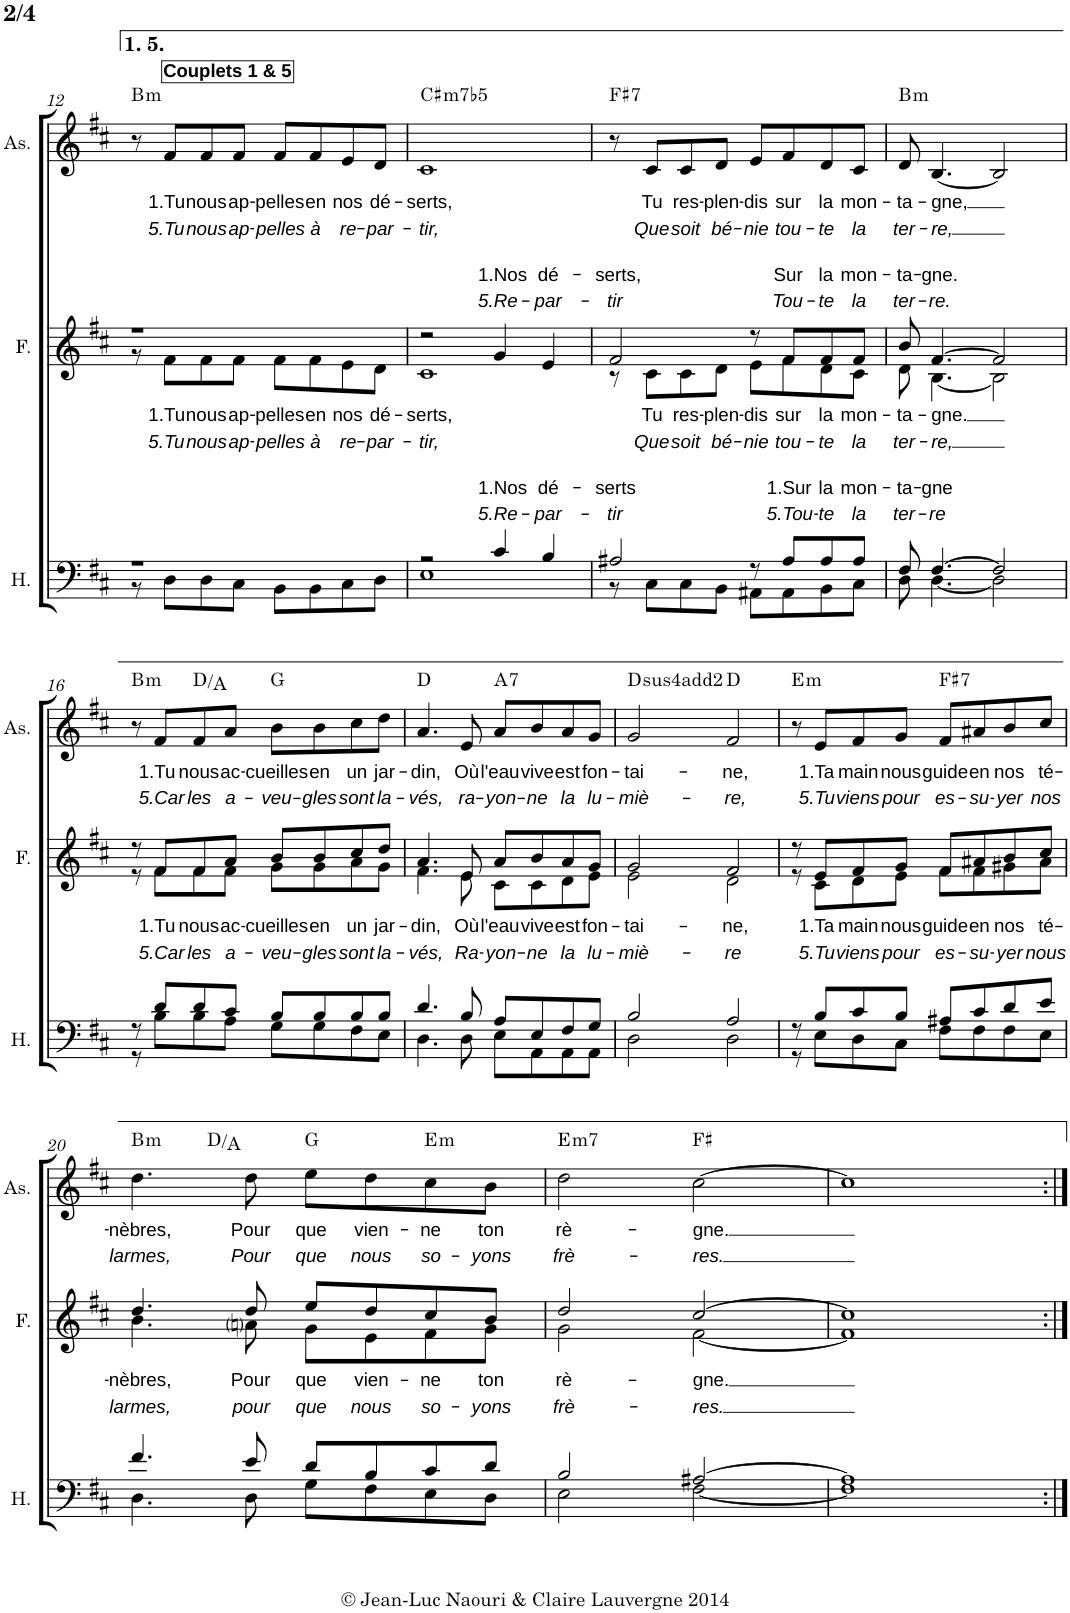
**kern	**text	**text	**kern	**text	**text	**kern	**text	**text	**harte
*part3	*part3	*part3	*part2	*part2	*part2	*part1	*part1	*part1	*part1
*staff3	*staff3	*staff3	*staff2	*staff2	*staff2	*staff1	*staff1	*staff1	*
*I"Hommes	*	*	*I"Femmes	*	*	*I"Assemblée	*	*	*
*I'H.	*	*	*I'F.	*	*	*I'As.	*	*	*
!!LO:PB:g=z
*clefF4	*	*	*clefG2	*	*	*clefG2	*	*	*
*k[f#c#]	*	*	*k[f#c#]	*	*	*k[f#c#]	*	*	*
*M4/4	*	*	*M4/4	*	*	*M4/4	*	*	*
=12	=12	=12	=12	=12	=12	=12	=12	=12	=12
*^	*	*	*^	*	*	*	*	*	*
!	!	!	!	!	!	!	!	!	!	!	!LO:H:kt=m
1r	8r	.	.	1r	8r	.	.	8r	.	.	B:min
!	!	!	!	!	!	!	!	!LO:TX:a:B:t=Couplets 1 & 5	!	!	!
!	!	!	!	!	!	!LO:LY:b	!LO:LY:b	!	!LO:LY:b	!LO:LY:b	!
.	8D\L	.	.	.	8f#\L	1.Tu	5.Tu	8f#/L	1.Tu	5.Tu	.
!	!	!	!	!	!	!LO:LY:b	!LO:LY:b	!	!LO:LY:b	!LO:LY:b	!
.	8D\	.	.	.	8f#\	nous	nous	8f#/	nous	nous	.
!	!	!	!	!	!	!LO:LY:b	!LO:LY:b	!	!LO:LY:b	!LO:LY:b	!
.	8C#\J	.	.	.	8f#\J	ap-	ap-	8f#/J	ap-	ap-	.
!	!	!	!	!	!	!LO:LY:b	!LO:LY:b	!	!LO:LY:b	!LO:LY:b	!
.	8BB\L	.	.	.	8f#\L	-pelles	-pelles	8f#/L	-pelles	-pelles	.
!	!	!	!	!	!	!LO:LY:b	!LO:LY:b	!	!LO:LY:b	!LO:LY:b	!
.	8BB\	.	.	.	8f#\	en	à	8f#/	en	à	.
!	!	!	!	!	!	!LO:LY:b	!LO:LY:b	!	!LO:LY:b	!LO:LY:b	!
.	8C#\	.	.	.	8e\	nos	re-	8e/	nos	re-	.
!	!	!	!	!	!	!LO:LY:b	!LO:LY:b	!	!LO:LY:b	!LO:LY:b	!
.	8D\J	.	.	.	8d\J	dé-	-par-	8d/J	dé-	par-	.
=13	=13	=13	=13	=13	=13	=13	=13	=13	=13	=13	=13
!	!	!	!	!	!	!LO:LY:b	!LO:LY:b	!	!LO:LY:b	!LO:LY:b	!LO:H:kt=m7b5
2r	1E	.	.	2r	1c#	-serts,	-tir,	1c#	-serts,	-tir,	C#:hdim7
!	!	!LO:LY:a	!LO:LY:a	!	!	!LO:LY:a	!LO:LY:a	!	!	!	!
4c#/	.	1.Nos	5.Re-	4g/	.	1.Nos	5.Re-	.	.	.	.
!	!	!LO:LY:a	!LO:LY:a	!	!	!LO:LY:a	!LO:LY:a	!	!	!	!
4B/	.	dé-	-par-	4e/	.	dé-	-par-	.	.	.	.
=14	=14	=14	=14	=14	=14	=14	=14	=14	=14	=14	=14
!	!	!LO:LY:a	!LO:LY:a	!	!	!LO:LY:a	!LO:LY:a	!	!	!	!LO:H:kt=7
2A#X/	8r	-serts	-tir	2f#/	8r	-serts,	-tir	8r	.	.	F#:7
!	!	!	!	!	!	!LO:LY:b	!LO:LY:b	!	!LO:LY:b	!LO:LY:b	!
.	8C#\L	.	.	.	8c#\L	Tu	Que	8c#/L	Tu	Que	.
!	!	!	!	!	!	!LO:LY:b	!LO:LY:b	!	!LO:LY:b	!LO:LY:b	!
.	8C#\	.	.	.	8c#\	res-	soit	8c#/	res-	soit	.
!	!	!	!	!	!	!LO:LY:b	!LO:LY:b	!	!LO:LY:b	!LO:LY:b	!
.	8BB\J	.	.	.	8d\J	-plen-	bé-	8d/J	-plen-	bé-	.
!	!	!	!	!	!	!LO:LY:b	!LO:LY:b	!	!LO:LY:b	!LO:LY:b	!
8r	8AA#X\L	.	.	8r	8e\L	-dis	-nie	8e/L	-dis	-nie	.
!	!	!LO:LY:a	!LO:LY:a	!	!	!LO:LY:a	!LO:LY:a	!	!	!	!
!	!	!	!	!	!	!LO:LY:b	!LO:LY:b	!	!LO:LY:b	!LO:LY:b	!
8A#/L	8AA#\	1.Sur	5.Tou-	8f#/L	8f#\	sur	tou-	8f#/	sur	tou-	.
!	!	!LO:LY:a	!LO:LY:a	!	!	!LO:LY:a	!LO:LY:a	!	!	!	!
!	!	!	!	!	!	!LO:LY:b	!LO:LY:b	!	!LO:LY:b	!LO:LY:b	!
8A#/	8BB\	la	-te	8f#/	8d\	la	-te	8d/	la	-te	.
!	!	!LO:LY:a	!LO:LY:a	!	!	!LO:LY:a	!LO:LY:a	!	!	!	!
!	!	!	!	!	!	!LO:LY:b	!LO:LY:b	!	!LO:LY:b	!LO:LY:b	!
8A#/J	8C#\J	mon-	la	8f#/J	8c#\J	mon-	la	8c#/J	mon-	la	.
=15	=15	=15	=15	=15	=15	=15	=15	=15	=15	=15	=15
!	!	!LO:LY:a	!LO:LY:a	!	!	!LO:LY:a	!LO:LY:a	!	!	!	!
!	!	!	!	!	!	!LO:LY:b	!LO:LY:b	!	!LO:LY:b	!LO:LY:b	!LO:H:kt=m
8F#/	8D\	-ta-	ter-	8b/	8d\	-ta-	ter-	8d/	-ta-	ter-	B:min
!	!	!LO:LY:a	!LO:LY:a	!	!	!LO:LY:a	!LO:LY:a	!	!	!	!
!	!	!	!	!	!	!LO:LY:b	!LO:LY:b	!	!LO:LY:b	!LO:LY:b	!
[4.F#/	[4.D\	-gne	-re	[4.f#/	[4.B\	-gne.	-re,	[4.B/	-gne,	-re,	.
2F#/]	2D\]	.	.	2f#/]	2B\]	.	.	2B/]	.	.	.
!!LO:LB:g=z
=16	=16	=16	=16	=16	=16	=16	=16	=16	=16	=16	=16
!	!	!	!	!	!	!	!	!	!	!	!LO:H:kt=m
8r	8r	.	.	8r	8r	.	.	8r	.	.	B:min
!	!	!	!	!	!	!LO:LY:b	!LO:LY:b	!	!LO:LY:b	!LO:LY:b	!
8d/L	8B\L	.	.	8f#/L	8f#\L	1.Tu	5.Car	8f#/L	1.Tu	5.Car	.
!	!	!	!	!	!	!LO:LY:b	!LO:LY:b	!	!LO:LY:b	!LO:LY:b	!
8d/	8B\	.	.	8f#/	8f#\	nous	les	8f#/	nous	les	D:maj/5
!	!	!	!	!	!	!LO:LY:b	!LO:LY:b	!	!LO:LY:b	!LO:LY:b	!
8c#/J	8A\J	.	.	8a/J	8f#\J	ac-	a-	8a/J	ac-	a-	.
!	!	!	!	!	!	!LO:LY:b	!LO:LY:b	!	!LO:LY:b	!LO:LY:b	!
8B/L	8G\L	.	.	8b/L	8g\L	-cueilles	-veu-	8b\L	-cueilles	-veu-	G:maj
!	!	!	!	!	!	!LO:LY:b	!LO:LY:b	!	!LO:LY:b	!LO:LY:b	!
8B/	8G\	.	.	8b/	8g\	en	-gles	8b\	en	-gles	.
!	!	!	!	!	!	!LO:LY:b	!LO:LY:b	!	!LO:LY:b	!LO:LY:b	!
8B/	8F#\	.	.	8cc#/	8a\	un	sont	8cc#\	un	sont	.
!	!	!	!	!	!	!LO:LY:b	!LO:LY:b	!	!LO:LY:b	!LO:LY:b	!
8B/J	8E\J	.	.	8dd/J	8g\J	jar-	la-	8dd\J	jar-	la-	.
=17	=17	=17	=17	=17	=17	=17	=17	=17	=17	=17	=17
!	!	!	!	!	!	!LO:LY:b	!LO:LY:b	!	!LO:LY:b	!LO:LY:b	!
4.d/	4.D\	.	.	4.a/	4.f#\	-din,	-vés,	4.a/	-din,	-vés,	D:maj
!	!	!	!	!	!	!LO:LY:b	!LO:LY:b	!	!LO:LY:b	!LO:LY:b	!
8B/	8D\	.	.	8e/	8e\	Où	Ra-	8e/	Où	ra-	.
!	!	!	!	!	!	!LO:LY:b	!LO:LY:b	!	!LO:LY:b	!LO:LY:b	!LO:H:kt=7
8A/L	8E\L	.	.	8a/L	8c#\L	l'eau	-yon-	8a/L	l'eau	-yon-	A:7
!	!	!	!	!	!	!LO:LY:b	!LO:LY:b	!	!LO:LY:b	!LO:LY:b	!
8E/	8AA\	.	.	8b/	8c#\	vive	-ne	8b/	vive	-ne	.
!	!	!	!	!	!	!LO:LY:b	!LO:LY:b	!	!LO:LY:b	!LO:LY:b	!
8F#/	8AA\	.	.	8a/	8d\	est	la	8a/	est	la	.
!	!	!	!	!	!	!LO:LY:b	!LO:LY:b	!	!LO:LY:b	!LO:LY:b	!
8G/J	8AA\J	.	.	8g/J	8e\J	fon-	lu-	8g/J	fon-	lu-	.
=18	=18	=18	=18	=18	=18	=18	=18	=18	=18	=18	=18
!	!	!	!	!	!	!LO:LY:b	!LO:LY:b	!	!LO:LY:b	!LO:LY:b	!LO:H:kt=4
2B/	2D\	.	.	2g/	2e\	-tai-	-miè-	2g/	-tai-	-miè-	D:sus4(2)
!	!	!	!	!	!	!LO:LY:b	!LO:LY:b	!	!LO:LY:b	!LO:LY:b	!
2A/	2D\	.	.	2f#/	2d\	-ne,	-re	2f#/	-ne,	-re,	D:maj
=19	=19	=19	=19	=19	=19	=19	=19	=19	=19	=19	=19
!	!	!	!	!	!	!	!	!	!	!	!LO:H:kt=m
8r	8r	.	.	8r	8r	.	.	8r	.	.	E:min
!	!	!	!	!	!	!LO:LY:b	!LO:LY:b	!	!LO:LY:b	!LO:LY:b	!
8B/L	8E\L	.	.	8e/L	8c#\L	1.Ta	5.Tu	8e/L	1.Ta	5.Tu	.
!	!	!	!	!	!	!LO:LY:b	!LO:LY:b	!	!LO:LY:b	!LO:LY:b	!
8c#/	8D\	.	.	8f#/	8d\	main	viens	8f#/	main	viens	.
!	!	!	!	!	!	!LO:LY:b	!LO:LY:b	!	!LO:LY:b	!LO:LY:b	!
8B/J	8C#\J	.	.	8g/J	8e\J	nous	pour	8g/J	nous	pour	.
!	!	!	!	!	!	!LO:LY:b	!LO:LY:b	!	!LO:LY:b	!LO:LY:b	!LO:H:kt=7
8A#X/L	8F#\L	.	.	8f#/L	8f#\L	guide	es-	8f#/L	guide	es-	F#:7
!	!	!	!	!	!	!LO:LY:b	!LO:LY:b	!	!LO:LY:b	!LO:LY:b	!
8c#/	8F#\	.	.	8a#X/	8f#\	en	-su-	8a#X/	en	-su-	.
!	!	!	!	!	!	!LO:LY:b	!LO:LY:b	!	!LO:LY:b	!LO:LY:b	!
8d/	8F#\	.	.	8b/	8g#X\	nos	-yer	8b/	nos	-yer	.
!	!	!	!	!	!	!LO:LY:b	!LO:LY:b	!	!LO:LY:b	!LO:LY:b	!
8e/J	8E\J	.	.	8cc#/J	8a#\J	té-	nous	8cc#/J	té-	nos	.
!!LO:LB:g=z
=20	=20	=20	=20	=20	=20	=20	=20	=20	=20	=20	=20
!	!	!	!	!	!	!LO:LY:b	!LO:LY:b	!	!LO:LY:b	!LO:LY:b	!LO:H:kt=m
*	*	*	*	*	*	*	*	*^	*	*	*
4.f#/	4.D\	.	.	4.dd/	4.b\	-nèbres,	larmes,	4.dd\	4ryy	-nèbres,	larmes,	B:min
.	.	.	.	.	.	.	.	.	2.ryy	.	.	D:maj/5
!	!	!	!	!	!	!LO:LY:b	!LO:LY:b	!	!	!LO:LY:b	!LO:LY:b	!
8e/	8D\	.	.	8dd/	8ani\	Pour	pour	8dd\	.	Pour	Pour	.
!	!	!	!	!	!	!LO:LY:b	!LO:LY:b	!	!	!LO:LY:b	!LO:LY:b	!
8d/L	8G\L	.	.	8ee/L	8g\L	que	que	8ee\L	.	que	que	G:maj
!	!	!	!	!	!	!LO:LY:b	!LO:LY:b	!	!	!LO:LY:b	!LO:LY:b	!
8B/	8F#\	.	.	8dd/	8e\	vien-	nous	8dd\	.	vien-	nous	.
!	!	!	!	!	!	!LO:LY:b	!LO:LY:b	!	!	!LO:LY:b	!LO:LY:b	!LO:H:kt=m
8c#/	8E\	.	.	8cc#/	8f#\	-ne	so-	8cc#\	.	-ne	so-	E:min
!	!	!	!	!	!	!LO:LY:b	!LO:LY:b	!	!	!LO:LY:b	!LO:LY:b	!
8d/J	8D\J	.	.	8b/J	8g\J	ton	-yons	8b\J	.	ton	-yons	.
=21	=21	=21	=21	=21	=21	=21	=21	=21	=21	=21	=21	=21
!	!	!	!	!	!	!LO:LY:b	!LO:LY:b	!	!	!LO:LY:b	!LO:LY:b	!LO:H:kt=m7
*	*	*	*	*	*	*	*	*v	*v	*	*	*
2B/	2E\	.	.	2dd/	2g\	rè-	frè-	2dd\	rè-	frè-	E:min7
!	!	!	!	!	!	!LO:LY:b	!LO:LY:b	!	!LO:LY:b	!LO:LY:b	!
[2A#X/	[2F#\	.	.	[2cc#/	[2f#\	-gne.	-res.	[2cc#\	-gne.	-res.	F#:maj
=22	=22	=22	=22	=22	=22	=22	=22	=22	=22	=22	=22
1A#]	1F#]	.	.	1cc#]	1f#]	.	.	1cc#]	.	.	.
*v	*v	*	*	*	*	*	*	*	*	*	*
*	*	*	*v	*v	*	*	*	*	*	*
=:|!	=:|!	=:|!	=:|!	=:|!	=:|!	=:|!	=:|!	=:|!	=:|!
*-	*-	*-	*-	*-	*-	*-	*-	*-	*-
